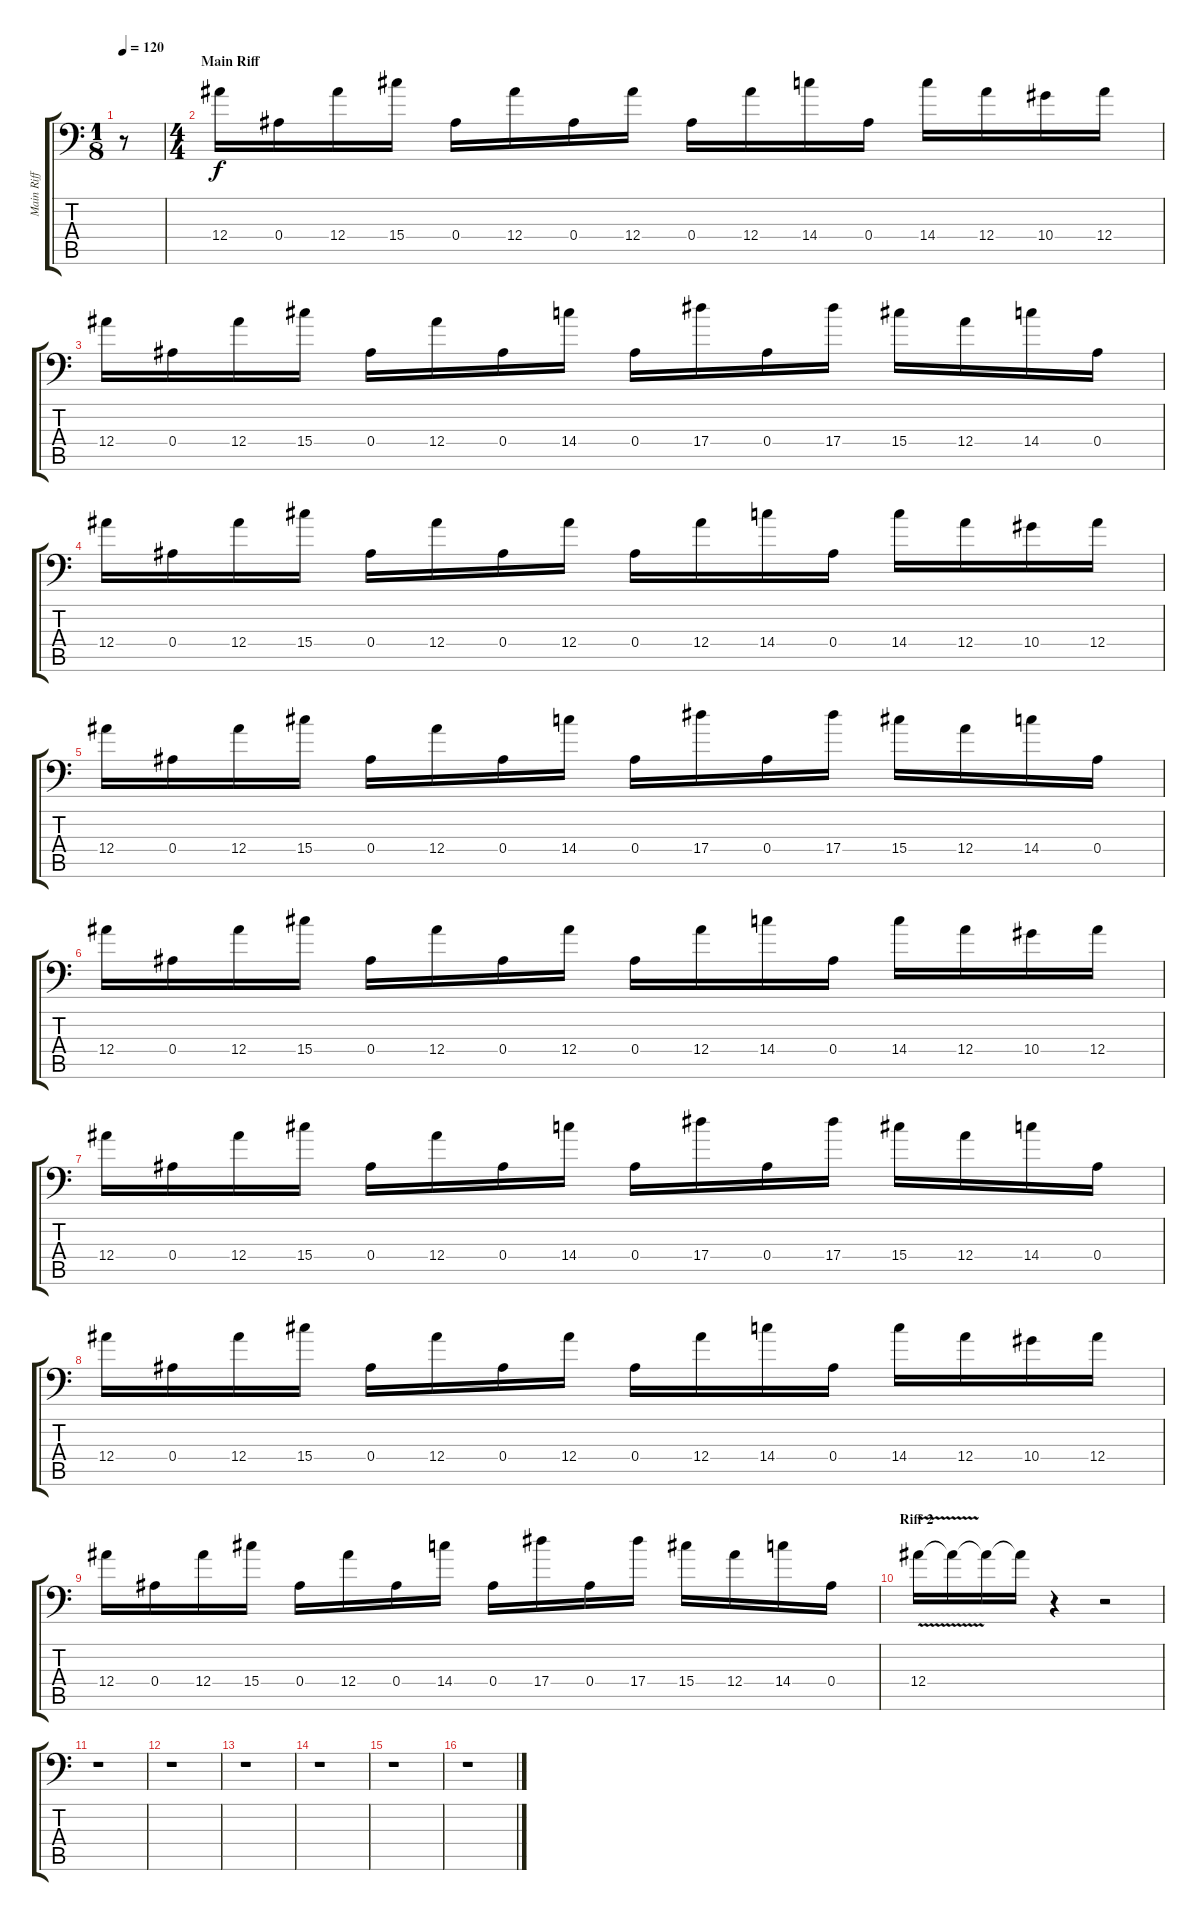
\track ("Main Riff 1" "Main Riff ") {instrument distortionguitar}
\staff {score tabs}
\tuning (C4 G3 Eb3 Bb2 F2 Bb1) {hide}
\ts (1 8)
\tempo 120
\clef f4
\ks c
r.8{dy f instrument distortionguitar} |
\ts (4 4)
\section ("" "Main Riff")
12.4.16 0.4.16 12.4.16 15.4.16 0.4.16 12.4.16 0.4.16 12.4.16 0.4.16 12.4.16 14.4.16 0.4.16 14.4.16 12.4.16 10.4.16 12.4.16 |
12.4.16 0.4.16 12.4.16 15.4.16 0.4.16 12.4.16 0.4.16 14.4.16 0.4.16 17.4.16 0.4.16 17.4.16 15.4.16 12.4.16 14.4.16 0.4.16 |
12.4.16 0.4.16 12.4.16 15.4.16 0.4.16 12.4.16 0.4.16 12.4.16 0.4.16 12.4.16 14.4.16 0.4.16 14.4.16 12.4.16 10.4.16 12.4.16 |
12.4.16 0.4.16 12.4.16 15.4.16 0.4.16 12.4.16 0.4.16 14.4.16 0.4.16 17.4.16 0.4.16 17.4.16 15.4.16 12.4.16 14.4.16 0.4.16 |
12.4.16 0.4.16 12.4.16 15.4.16 0.4.16 12.4.16 0.4.16 12.4.16 0.4.16 12.4.16 14.4.16 0.4.16 14.4.16 12.4.16 10.4.16 12.4.16 |
12.4.16 0.4.16 12.4.16 15.4.16 0.4.16 12.4.16 0.4.16 14.4.16 0.4.16 17.4.16 0.4.16 17.4.16 15.4.16 12.4.16 14.4.16 0.4.16 |
12.4.16 0.4.16 12.4.16 15.4.16 0.4.16 12.4.16 0.4.16 12.4.16 0.4.16 12.4.16 14.4.16 0.4.16 14.4.16 12.4.16 10.4.16 12.4.16 |
12.4.16 0.4.16 12.4.16 15.4.16 0.4.16 12.4.16 0.4.16 14.4.16 0.4.16 17.4.16 0.4.16 17.4.16 15.4.16 12.4.16 14.4.16 0.4.16 |
\section ("" "Riff 2")
12.4{v}.16 12.4{t}.16 12.4{t}.16 12.4{t}.16 r.4 r.2 |
r.1 |
r.1 |
r.1 |
r.1 |
r.1 |
r.1
